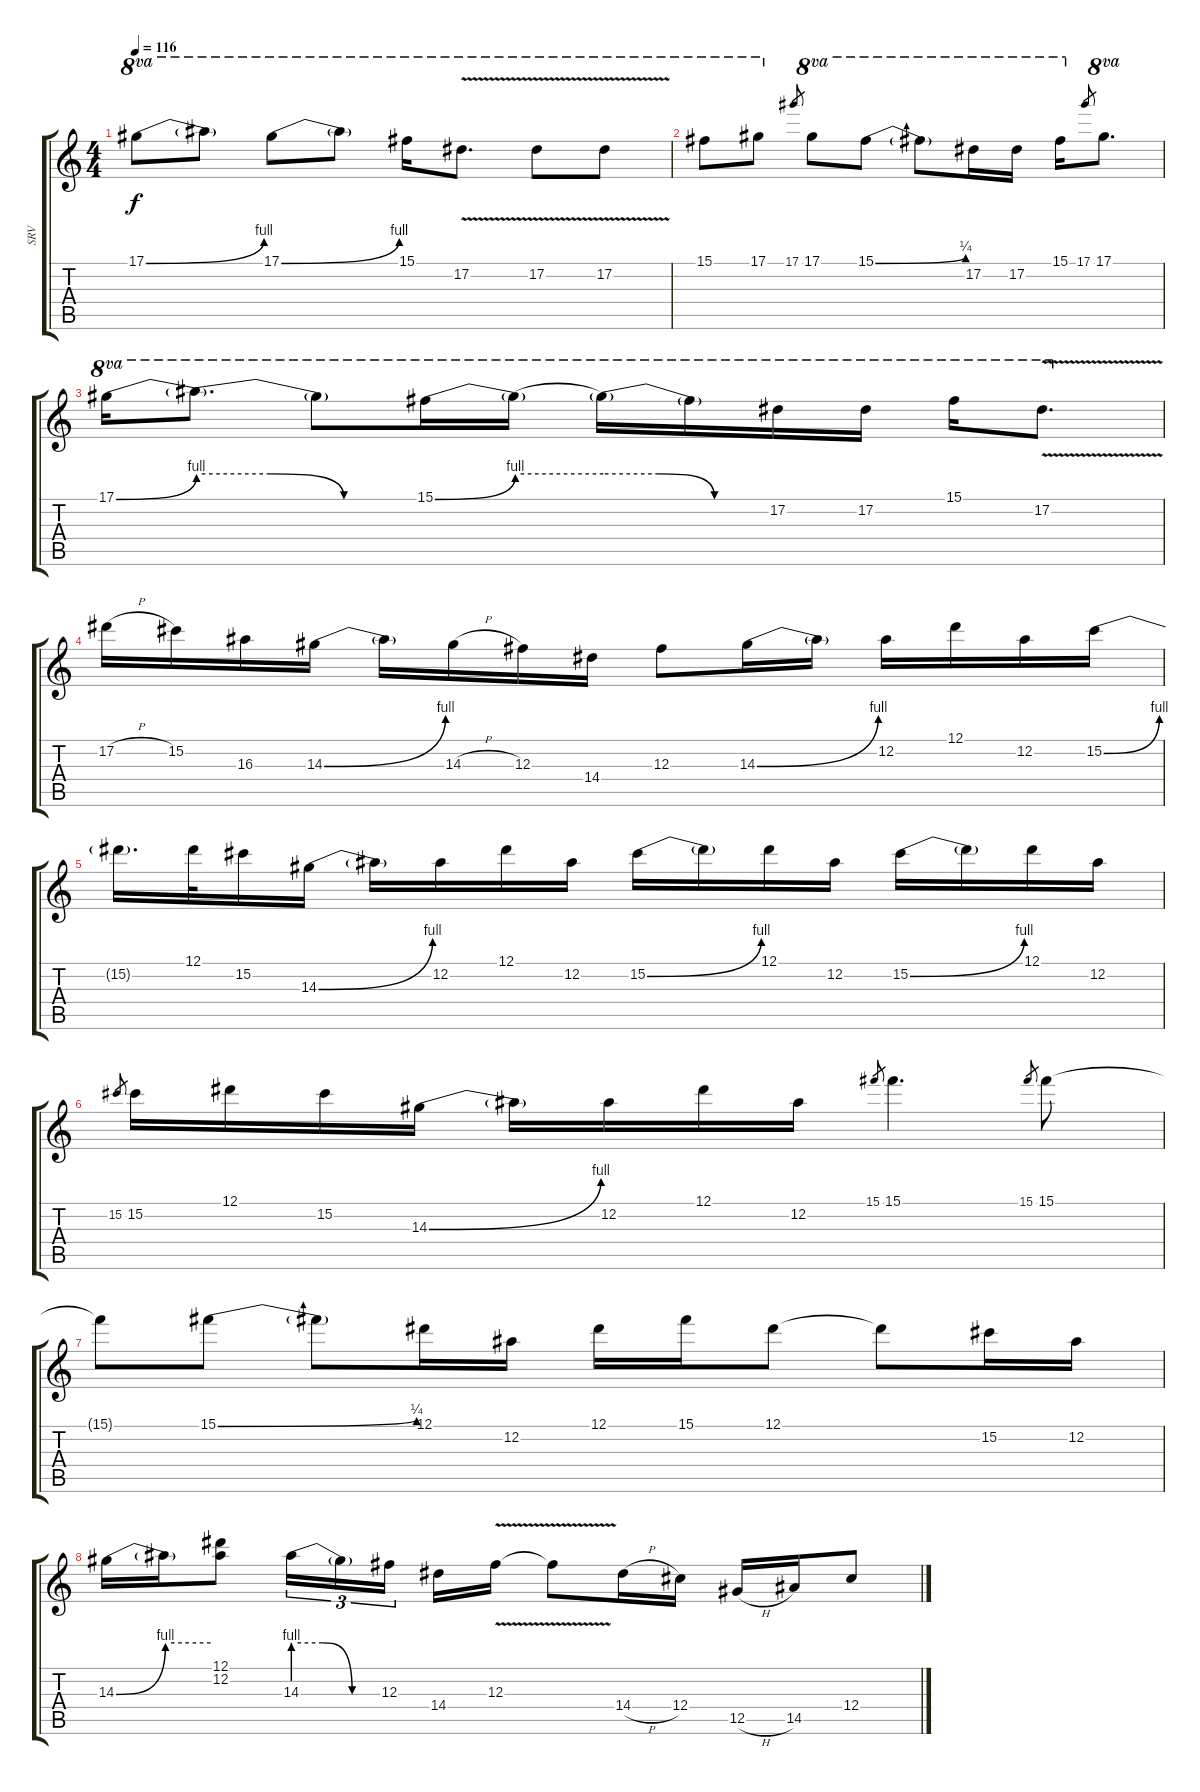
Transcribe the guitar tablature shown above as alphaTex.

\track ("SRV " "SRV ") {instrument overdrivenguitar}
\staff {score tabs}
\tuning (Eb4 Bb3 Gb3 Db3 Ab2 Eb2) {hide}
\ts (4 4)
\tempo 116
\clef g2
\ks c
17.1{be (bend 0 0 60 4)}.8{ot 8va dy f} 17.1{t}.8{ot 8va} 17.1{be (bend 0 0 60 4)}.8{ot 8va} 17.1{t}.8{ot 8va} 15.1.16{ot 8va} 17.2{v}.8{d ot 8va} 17.2{v}.8{ot 8va} 17.2{v}.8{ot 8va} |
15.1.8{ot 8va} 17.1.8{ot 8va} 17.1.8{gr} 17.1.8{ot 8va} 15.1{be (bend 0 0 60 1)}.8{ot 8va} 15.1{t}.8{ot 8va} 17.2.16{ot 8va} 17.2.16{ot 8va} 15.1.16{ot 8va} 17.1.8{gr} 17.1.8{d ot 8va} |
17.1{be (bend 0 0 60 4)}.16{ot 8va} 17.1{be (custom 0 4 20 4 40 0 60 0) t}.8{d ot 8va} 17.1{t}.8{ot 8va} 15.1{be (bend 0 0 60 4)}.16{ot 8va} 15.1{be (hold 0 4 60 4) t}.16{ot 8va} 15.1{be (custom 0 4 20 4 40 0 60 0) t}.16{ot 8va} 15.1{t}.16{ot 8va} 17.2.16{ot 8va} 17.2.16{ot 8va} 15.1.16{ot 8va} 17.2{v}.8{d ot 8va} |
17.2{h}.16 15.2.16 16.3.16 14.3{be (bend 0 0 60 4)}.16 14.3{t}.16 14.3{h}.16 12.3.16 14.4.16 12.3.8 14.3{be (bend 0 0 60 4)}.16 14.3{t}.16 12.2.16 12.1.16 12.2.16 15.2{be (bend 0 0 60 4)}.16 |
15.2{t}.16{d} 12.1.32 15.2.16 14.3{be (bend 0 0 60 4)}.16 14.3{t}.16 12.2.16 12.1.16 12.2.16 15.2{be (bend 0 0 60 4)}.16 15.2{t}.16 12.1.16 12.2.16 15.2{be (bend 0 0 60 4)}.16 15.2{t}.16 12.1.16 12.2.16 |
15.2.8{gr} 15.2.16 12.1.16 15.2.16 14.3{be (bend 0 0 60 4)}.16 14.3{t}.16 12.2.16 12.1.16 12.2.16 15.1.8{gr} 15.1.4{d} 15.1.8{gr} 15.1.8 |
15.1{t}.8 15.1{be (bend 0 0 60 1)}.8 15.1{t}.8 12.1.16 12.2.16 12.1.16 15.1.16 12.1.8 12.1{t}.8 15.2.16 12.2.16 |
14.3{be (bend 0 0 60 4)}.16 14.3{be (hold 0 4 60 4) t}.16 (12.1 12.2).8 14.3{be (custom 0 4 20 4 40 0 60 0)}.16{tu (3 2)} 14.3{t}.16{tu (3 2)} 12.3.16{tu (3 2) beam splitsecondary} 14.4.16 12.3{v}.16 12.3{v t}.8 14.4{h}.16 12.4.16 12.5{h}.16 14.5.16 12.4.8
